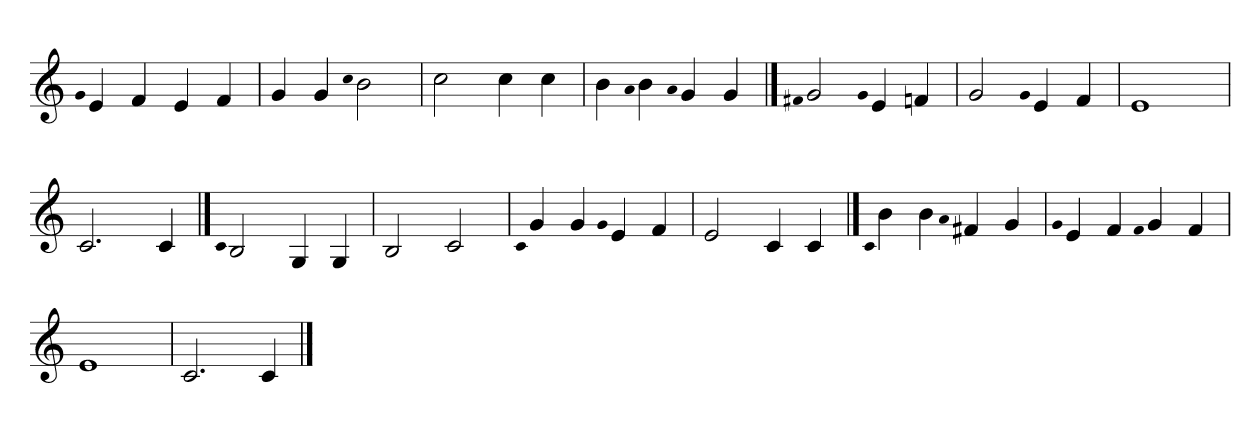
**kern
*part1
*staff1
=1
qg
4e
4f
4e
4f
=
4g
4g
qcc
2b
=
2cc
4cc
4cc
=
4b
qa
4b
qa
4g
4g
==2
qf#X
2g
qg
4e
4fn
=
2g
qg
4e
4f
=
1e
=
2.c
4c
==3
qc
2B
4G
4G
=
2B
2c
=
qc
4g
4g
qg
4e
4f
=
2e
4c
4c
==4
qc
4b
4b
qa
4f#X
4g
=
qg
4e
4f
qf
4g
4f
=
1e
=
2.c
4c
==
*-
